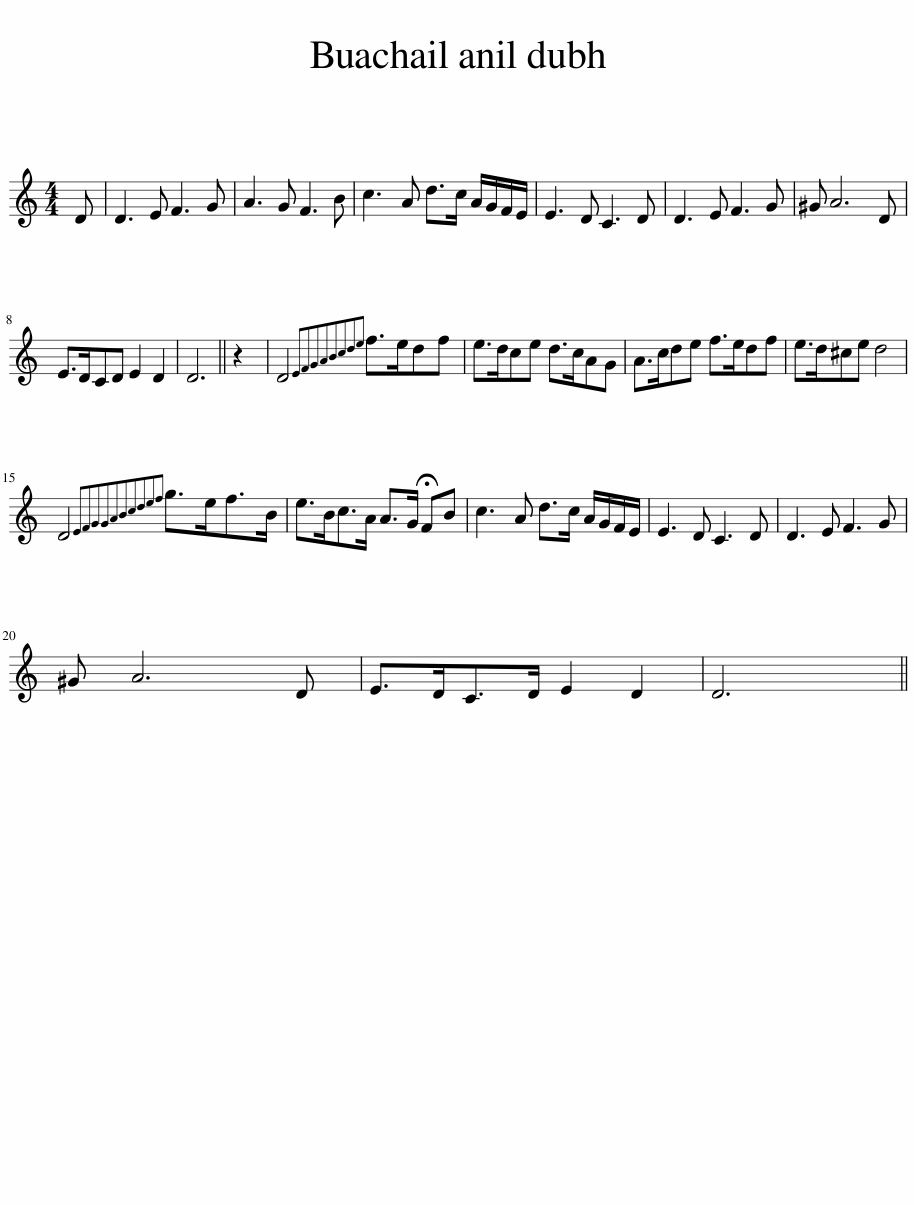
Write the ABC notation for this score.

X:1
L:1/8
M:4/4
I:linebreak $
K:C
V:1 treble
V:1
 D | D3 E F3 G | A3 G F3 B | c3 A d>c A/G/F/E/ | E3 D C3 D | %5
 D3 E F3 G | ^G A6 D |$ E>DCD E2 D2 | D6 || z2 | %10
 D4{EFGABcde} f>edf | e>dce d>cAG | A>cde f>edf | e>d^ce d4 |$ D4{EFGGABcdef} g>ef>B | %15
 e>Bc>A A>G !fermata!FB | c3 A d>c A/G/F/E/ | E3 D C3 D | D3 E F3 G |$ ^G A6 D | %20
 E>DC>D E2 D2 | D6 || %22
